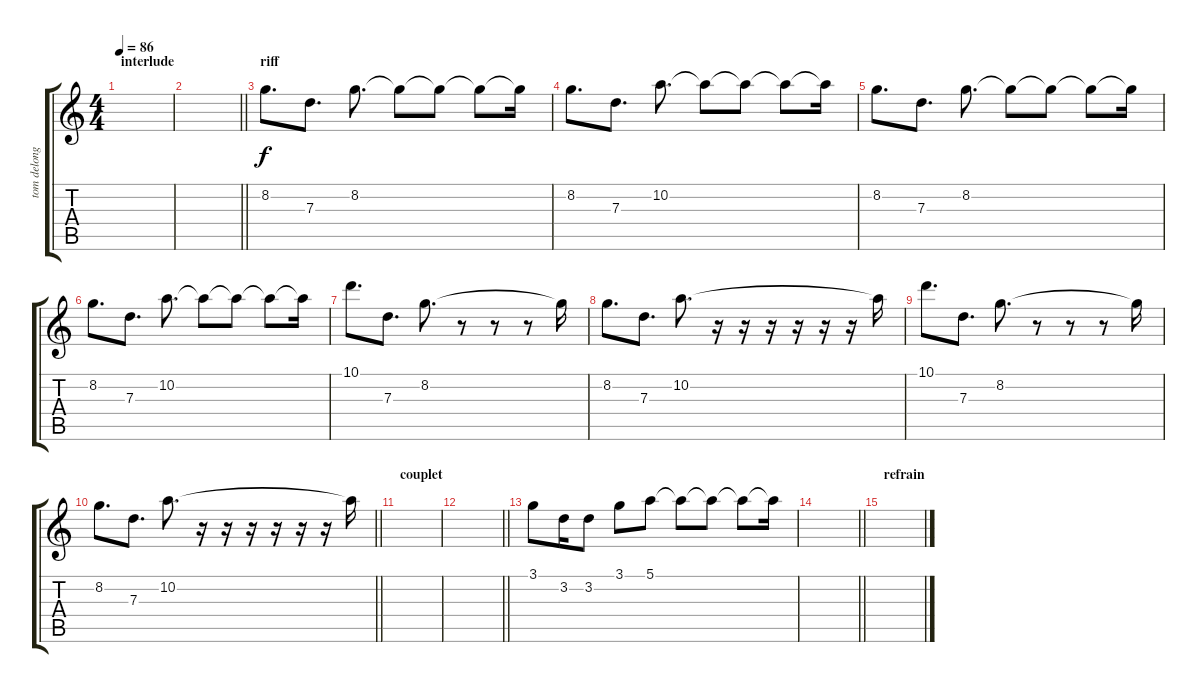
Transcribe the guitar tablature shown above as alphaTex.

\track ("tom delong guitare 3" "tom delong") {instrument overdrivenguitar}
\staff {score tabs}
\tuning (E4 B3 G3 D3 A2 E2) {hide}
\ts (4 4)
\section ("" "interlude")
\tempo 86
\clef g2
\ks c
|
\barLineRight lightlight
|
\section ("" "riff")
8.2.8{d} 7.3.8{d} 8.2.8{d} 8.2{t}.8 8.2{t}.8 8.2{t}.8 8.2{t}.16 |
8.2.8{d} 7.3.8{d} 10.2.8{d} 10.2{t}.8 10.2{t}.8 10.2{t}.8 10.2{t}.16 |
8.2.8{d} 7.3.8{d} 8.2.8{d} 8.2{t}.8 8.2{t}.8 8.2{t}.8 8.2{t}.16 |
8.2.8{d} 7.3.8{d} 10.2.8{d} 10.2{t}.8 10.2{t}.8 10.2{t}.8 10.2{t}.16 |
10.1.8{d} 7.3.8{d} 8.2.8{d} r.8 r.8 r.8 8.2{t}.16 |
8.2.8{d} 7.3.8{d} 10.2.8{d} r.16 r.16 r.16 r.16 r.16 r.16 10.2{t}.16 |
10.1.8{d} 7.3.8{d} 8.2.8{d} r.8 r.8 r.8 8.2{t}.16 |
\barLineRight lightlight
8.2.8{d} 7.3.8{d} 10.2.8{d} r.16 r.16 r.16 r.16 r.16 r.16 10.2{t}.16 |
\section ("" "couplet")
|
\barLineRight lightlight
|
3.1.8{volume 9} 3.2.16 3.2.8 3.1.8 5.1.8 5.1{t}.8 5.1{t}.8 5.1{t}.8 5.1{t}.16 |
\barLineRight lightlight
|
\section ("" "refrain")
